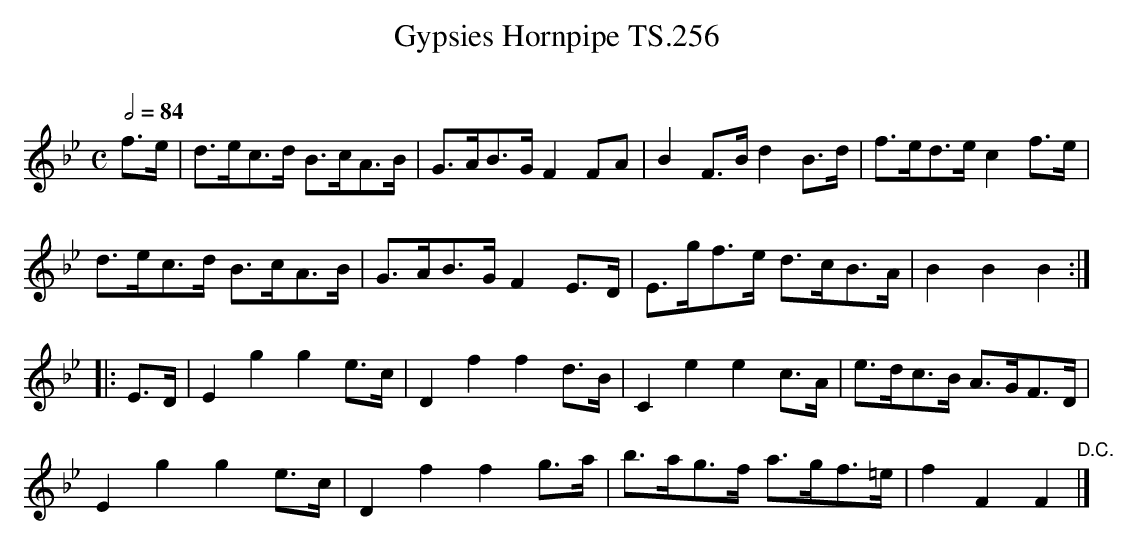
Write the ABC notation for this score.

X:1
T:Gypsies Hornpipe TS.256
M:C
L:1/8
Q:1/2=84
O:
K:Bb
f>e|d>ec>d B>cA>B|G>AB>G F2FA|B2F>Bd2B>d|f>ed>ec2f>e|
d>ec>d B>cA>B|G>AB>GF2E>D|E>gf>e d>cB>A|B2B2B2:|
|:E>D|E2g2g2e>c|D2f2f2d>B|C2e2e2c>A|e>dc>B A>GF>D|
E2g2g2e>c|D2f2f2g>a|b>ag>f a>gf>=e|f2F2F2"D.C."|]
